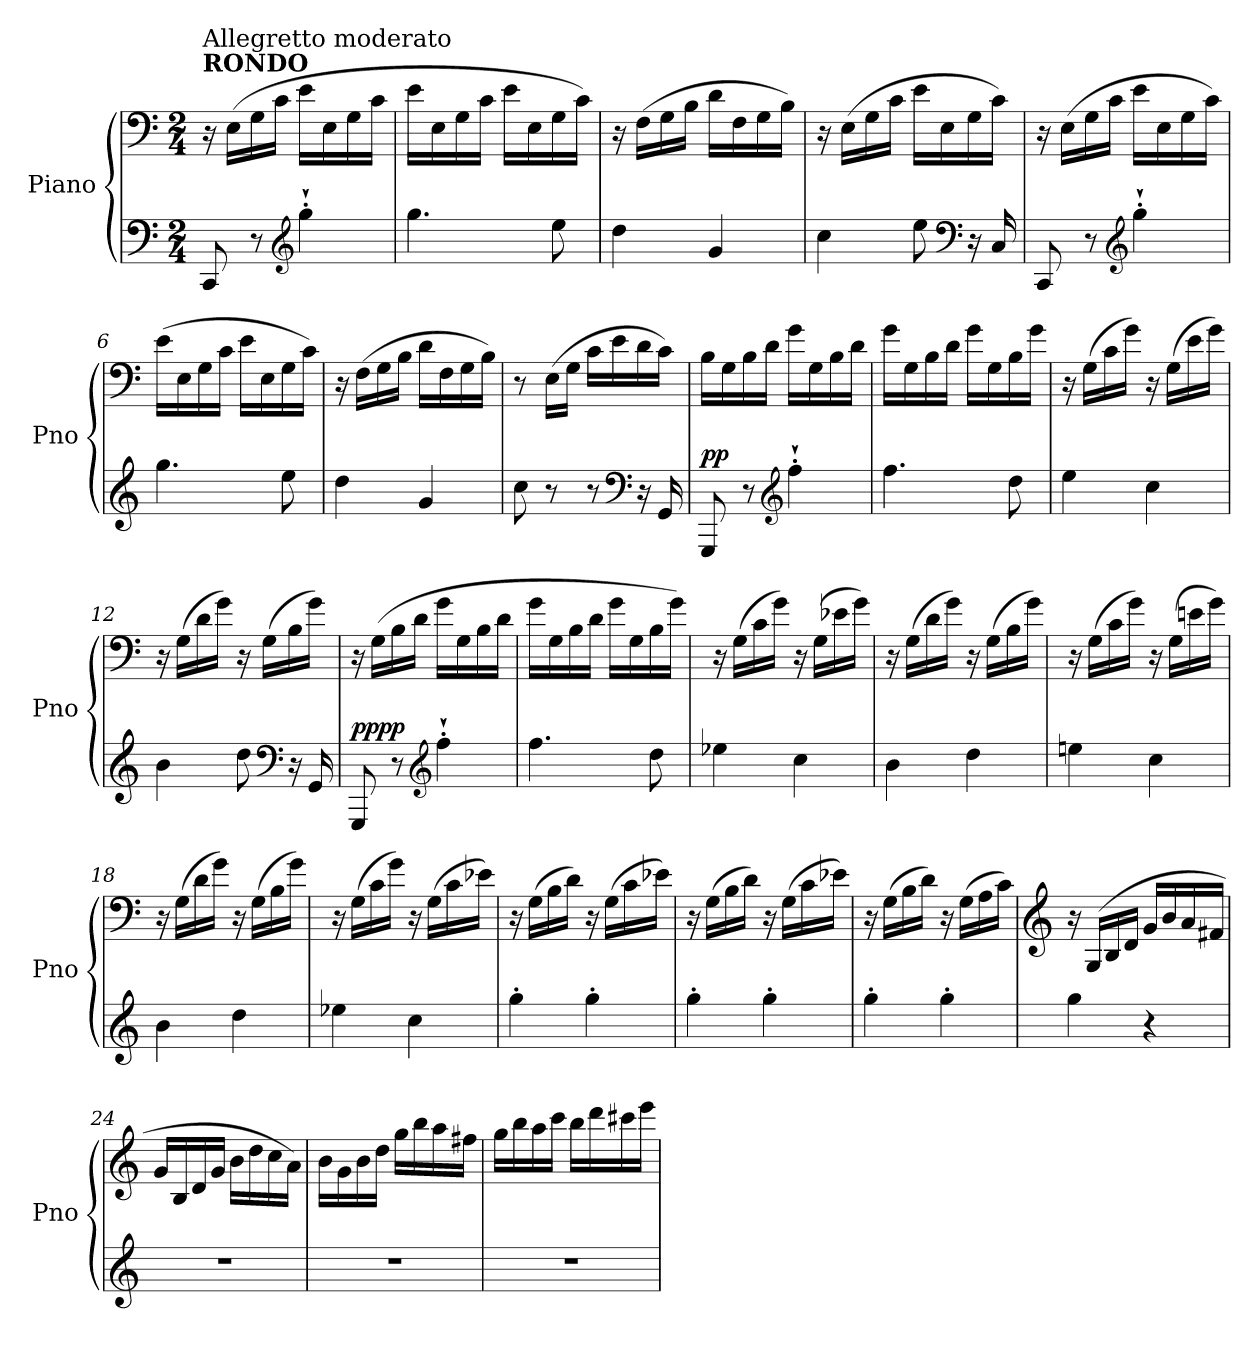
**kern	**kern	**dynam
*part1	*part1	*part1
*staff2	*staff1	*staff1/2
*I"Piano	*	*
*I'Pno	*	*
*clefF4	*clefF4	*
*k[]	*k[]	*
*M2/4	*M2/4	*
=1	=1	=1
!	!LO:TX:a:B:t=RONDO	!
!	!LO:TX:a:t=Allegretto moderato	!
!	!	!LO:DY:b
8CC/	16r	other-dynamics
.	(16E\LL	.
8r	16G\	.
.	16c\JJ	.
*clefG2	*	*
4gg`'\	16e\LL	.
.	16E\	.
.	16G\	.
.	16c\JJ	.
=2	=2	=2
4.gg\	16e\LL	.
.	16E\	.
.	16G\	.
.	16c\JJ	.
.	16e\LL	.
.	16E\	.
8ee\	16G\	.
.	16c\JJ)	.
=3	=3	=3
4dd\	16r	.
.	(16F\LL	.
.	16G\	.
.	16B\JJ	.
4g/	16d\LL	.
.	16F\	.
.	16G\	.
.	16B\JJ)	.
=4	=4	=4
4cc\	16r	.
.	(16E\LL	.
.	16G\	.
.	16c\JJ	.
8ee\	16e\LL	.
.	16E\	.
*clefF4	*	*
16r	16G\	.
16C/	16c\JJ)	.
=5	=5	=5
8CC/	16r	.
.	(16E\LL	.
8r	16G\	.
.	16c\JJ	.
*clefG2	*	*
4gg`'\	16e\LL	.
.	16E\	.
.	16G\	.
.	16c\JJ)	.
!!LO:LB:g=z
=6	=6	=6
4.gg\	(16e\LL	.
.	16E\	.
.	16G\	.
.	16c\JJ	.
.	16e\LL	.
.	16E\	.
8ee\	16G\	.
.	16c\JJ)	.
=7	=7	=7
4dd\	16r	.
.	(16F\LL	.
.	16G\	.
.	16B\JJ	.
4g/	16d\LL	.
.	16F\	.
.	16G\	.
.	16B\JJ)	.
=8	=8	=8
8cc\	8r	.
8r	(16E\LL	.
.	16G\JJ	.
8r	16c\LL	.
.	16e\	.
*clefF4	*	*
16r	16d\	.
16GG/	16c\JJ)	.
=9	=9	=9
!	!	!LO:DY:a=2
8GGG/	16B\LL	pp
.	16G\	.
8r	16B\	.
.	16d\JJ	.
*clefG2	*	*
4ff`'\	16g\LL	.
.	16G\	.
.	16B\	.
.	16d\JJ	.
=10	=10	=10
4.ff\	16g\LL	.
.	16G\	.
.	16B\	.
.	16d\JJ	.
.	16g\LL	.
.	16G\	.
8dd\	16B\	.
.	16g\JJ	.
!!LO:LB:g=z
=11	=11	=11
4ee\	16r	.
.	(16G\LL	.
.	16c\	.
.	16g\JJ)	.
4cc\	16r	.
.	(16G\LL	.
.	16e\	.
.	16g\JJ)	.
=12	=12	=12
4b\	16r	.
.	(16G\LL	.
.	16d\	.
.	16g\JJ)	.
8dd\	16r	.
.	(16G\LL	.
*clefF4	*	*
16r	16B\	.
16GG/	16g\JJ)	.
=13	=13	=13
!	!	!LO:DY:a=2
!	!	!LO:DY:n=1:b
8GGG/	16r	pp pp
.	(16G\LL	.
8r	16B\	.
.	16d\JJ	.
*clefG2	*	*
4ff`'\	16g\LL	.
.	16G\	.
.	16B\	.
.	16d\JJ	.
=14	=14	=14
4.ff\	16g\LL	.
.	16G\	.
.	16B\	.
.	16d\JJ	.
.	16g\LL	.
.	16G\	.
8dd\	16B\	.
.	16g\JJ)	.
=15	=15	=15
4ee-X\	16r	.
.	(16G\LL	.
.	16c\	.
.	16g\JJ)	.
4cc\	16r	.
.	(16G\LL	.
.	16e-X\	.
.	16g\JJ)	.
!!LO:LB:g=z
=16	=16	=16
4b\	16r	.
.	(16G\LL	.
.	16d\	.
.	16g\JJ)	.
4dd\	16r	.
.	(16G\LL	.
.	16B\	.
.	16g\JJ)	.
=17	=17	=17
4een\	16r	.
.	(16G\LL	.
.	16c\	.
.	16g\JJ)	.
4cc\	16r	.
.	(16G\LL	.
.	16en\	.
.	16g\JJ)	.
=18	=18	=18
4b\	16r	.
.	(16G\LL	.
.	16d\	.
.	16g\JJ)	.
4dd\	16r	.
.	(16G\LL	.
.	16B\	.
.	16g\JJ)	.
=19	=19	=19
4ee-X\	16r	.
.	(16G\LL	.
.	16c\	.
.	16g\JJ)	.
4cc\	16r	.
.	(16G\LL	.
.	16c\	.
.	16e-X\JJ)	.
=20	=20	=20
4gg'\	16r	.
.	(16G\LL	.
.	16B\	.
.	16d\JJ)	.
4gg'\	16r	.
.	(16G\LL	.
.	16c\	.
.	16e-X\JJ)	.
!!LO:LB:g=z
=21	=21	=21
4gg'\	16r	.
.	(16G\LL	.
.	16B\	.
.	16d\JJ)	.
4gg'\	16r	.
.	(16G\LL	.
.	16c\	.
.	16e-X\JJ)	.
=22	=22	=22
4gg'\	16r	.
.	(16G\LL	.
.	16B\	.
.	16d\JJ)	.
4gg'\	16r	.
.	(16G\LL	.
.	16A\	.
.	16c\JJ)	.
=23	=23	=23
*	*clefG2	*
4gg\	16r	.
.	(16G/LL	.
.	16B/	.
.	16d/JJ	.
4r	16g/LL	.
.	16b/	.
.	16a/	.
.	16f#X/JJ	.
=24	=24	=24
2r	16g/LL	.
.	16B/	.
.	16d/	.
.	16g/JJ	.
.	16b\LL	.
.	16dd\	.
.	16cc\	.
.	16a\JJ)	.
=25	=25	=25
2r	16b\LL	.
.	16g\	.
.	16b\	.
.	16dd\JJ	.
.	16gg\LL	.
.	16bb\	.
.	16aa\	.
.	16ff#X\JJ	.
!!LO:PB:g=z
=26	=26	=26
2r	16gg\LL	.
.	16bb\	.
.	16aa\	.
.	16ccc\JJ	.
.	16bb\LL	.
.	16ddd\	.
.	16ccc#X\	.
.	16eee\JJ	.
=	=	=
*-	*-	*-
